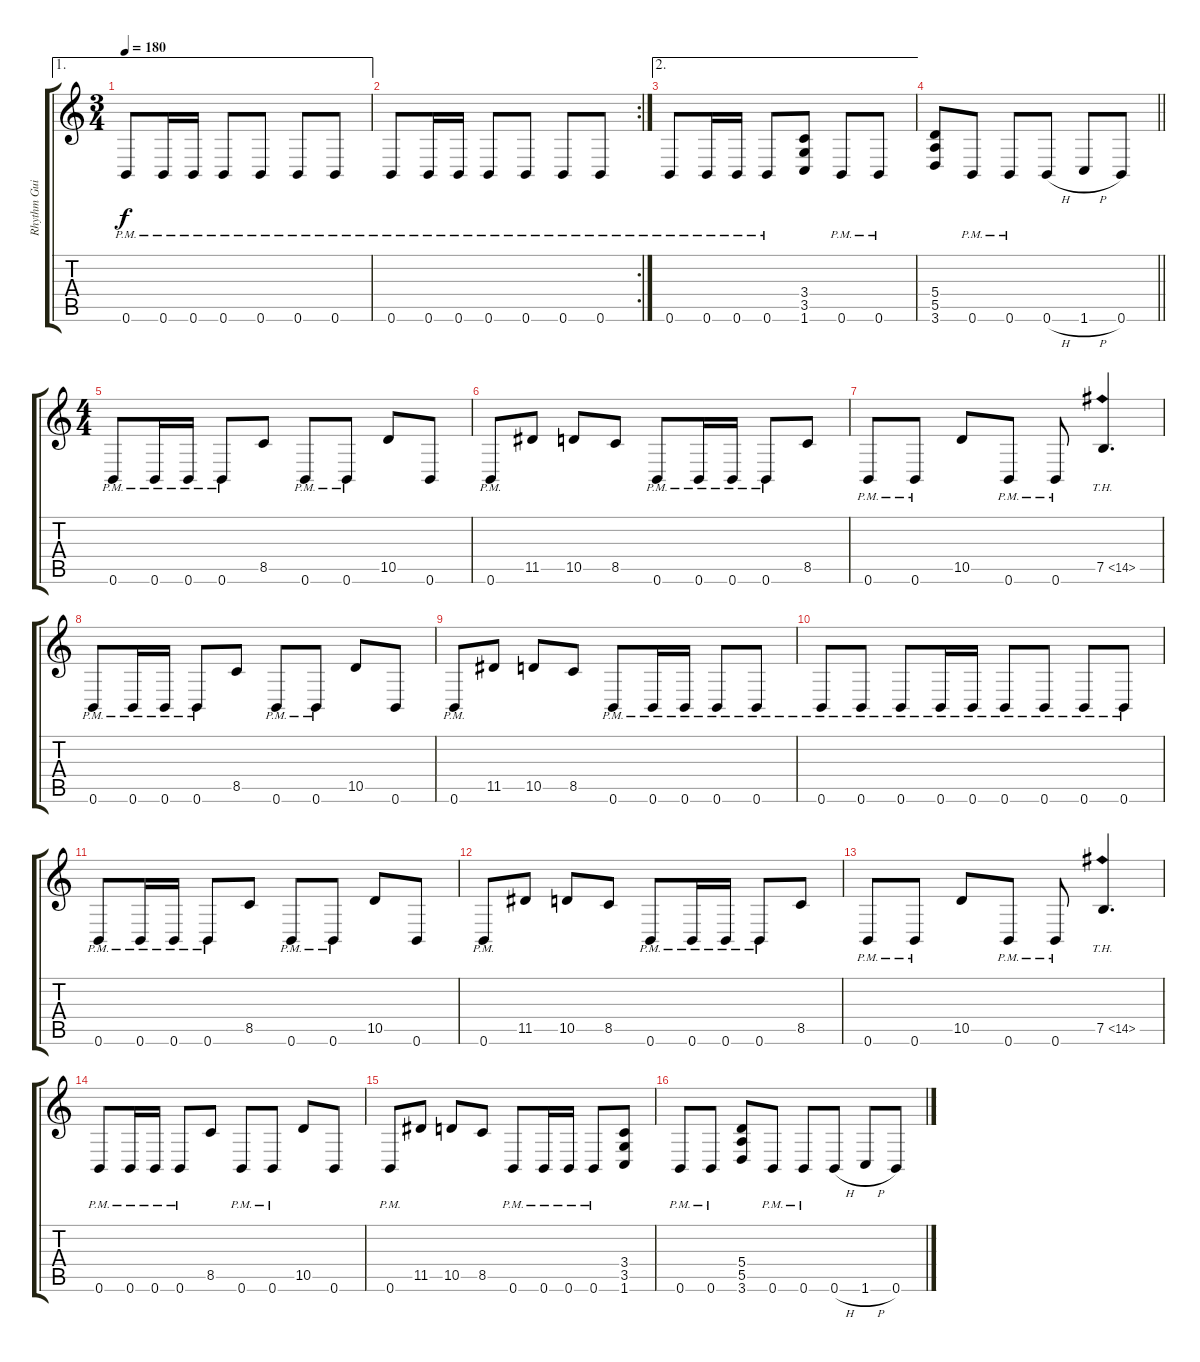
\track ("Rhythm Guitar 2" "Rhythm Gui") {instrument distortionguitar}
\staff {score tabs}
\tuning (B3 Gb3 D3 A2 E2 B1) {hide}
\ae 1
\ts (3 4)
\tempo 180
\clef g2
\ks c
0.6{pm}.8{dy f} 0.6{pm}.16 0.6{pm}.16 0.6{pm}.8 0.6{pm}.8 0.6{pm}.8 0.6{pm}.8 |
\rc 2
0.6{pm}.8 0.6{pm}.16 0.6{pm}.16 0.6{pm}.8 0.6{pm}.8 0.6{pm}.8 0.6{pm}.8 |
\ae 2
0.6{pm}.8 0.6{pm}.16 0.6{pm}.16 0.6{pm}.8 (3.4 3.5 1.6).8 0.6{pm}.8 0.6{pm}.8 |
\barLineRight lightlight
(5.4 5.5 3.6).8 0.6{pm}.8 0.6{pm}.8 0.6{h}.8 1.6{h}.8 0.6.8 |
\ts (4 4)
0.6{pm}.8 0.6{pm}.16 0.6{pm}.16 0.6{pm}.8 8.5.8 0.6{pm}.8 0.6{pm}.8 10.5.8 0.6.8 |
0.6{pm}.8 11.5.8 10.5.8 8.5.8 0.6{pm}.8 0.6{pm}.16 0.6{pm}.16 0.6{pm}.8 8.5.8 |
0.6{pm}.8 0.6{pm}.8 10.5.8 0.6{pm}.8 0.6{pm}.8 7.5{th 7}.4{d} |
0.6{pm}.8 0.6{pm}.16 0.6{pm}.16 0.6{pm}.8 8.5.8 0.6{pm}.8 0.6{pm}.8 10.5.8 0.6.8 |
0.6{pm}.8 11.5.8 10.5.8 8.5.8 0.6{pm}.8 0.6{pm}.16 0.6{pm}.16 0.6{pm}.8 0.6{pm}.8 |
0.6{pm}.8 0.6{pm}.8 0.6{pm}.8 0.6{pm}.16 0.6{pm}.16 0.6{pm}.8 0.6{pm}.8 0.6{pm}.8 0.6{pm}.8 |
0.6{pm}.8 0.6{pm}.16 0.6{pm}.16 0.6{pm}.8 8.5.8 0.6{pm}.8 0.6{pm}.8 10.5.8 0.6.8 |
0.6{pm}.8 11.5.8 10.5.8 8.5.8 0.6{pm}.8 0.6{pm}.16 0.6{pm}.16 0.6{pm}.8 8.5.8 |
0.6{pm}.8 0.6{pm}.8 10.5.8 0.6{pm}.8 0.6{pm}.8 7.5{th 7}.4{d} |
0.6{pm}.8 0.6{pm}.16 0.6{pm}.16 0.6{pm}.8 8.5.8 0.6{pm}.8 0.6{pm}.8 10.5.8 0.6.8 |
0.6{pm}.8 11.5.8 10.5.8 8.5.8 0.6{pm}.8 0.6{pm}.16 0.6{pm}.16 0.6{pm}.8 (3.4 3.5 1.6).8 |
0.6{pm}.8 0.6{pm}.8 (5.4 5.5 3.6).8 0.6{pm}.8 0.6{pm}.8 0.6{h}.8 1.6{h}.8 0.6.8
